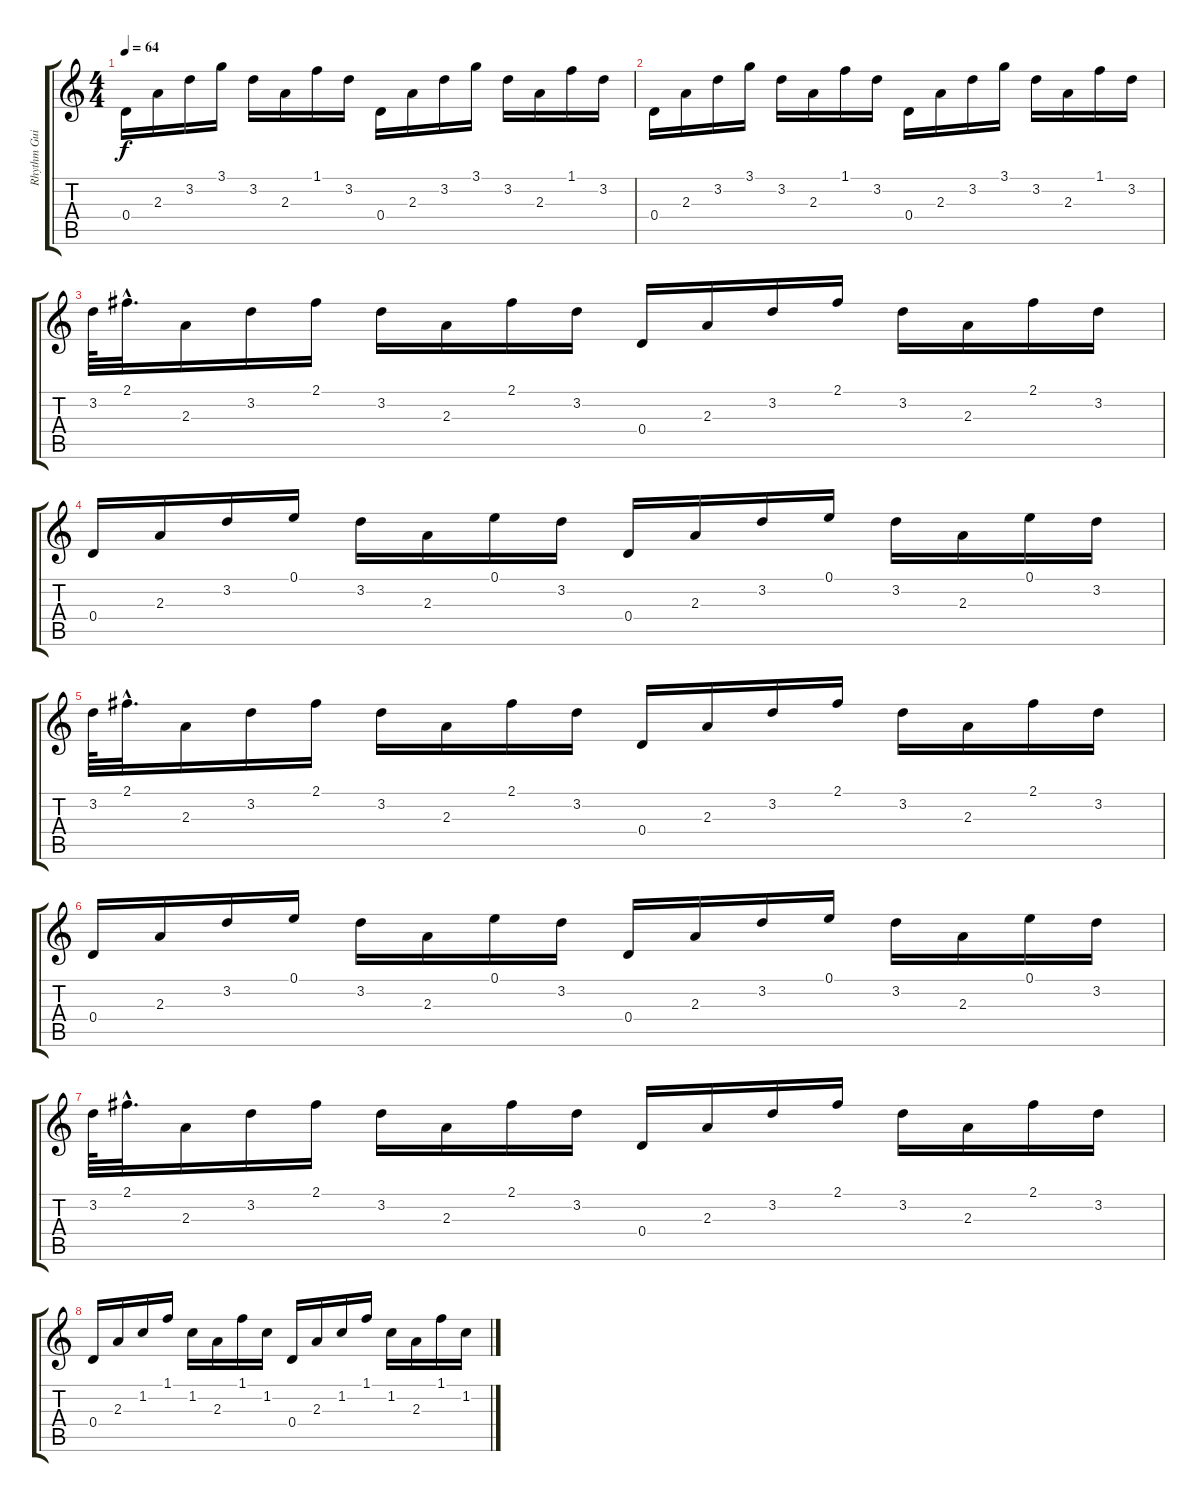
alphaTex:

\track ("Rhythm Guitar" "Rhythm Gui") {instrument acousticguitarsteel}
\staff {score tabs}
\tuning (E4 B3 G3 D3 A2 E2) {hide}
\ts (4 4)
\tempo 64
\clef g2
\ks c
0.4.16{dy f} 2.3.16 3.2.16 3.1.16 3.2.16 2.3.16 1.1.16 3.2.16 0.4.16 2.3.16 3.2.16 3.1.16 3.2.16 2.3.16 1.1.16 3.2.16 |
0.4.16 2.3.16 3.2.16 3.1.16 3.2.16 2.3.16 1.1.16 3.2.16 0.4.16 2.3.16 3.2.16 3.1.16 3.2.16 2.3.16 1.1.16 3.2.16 |
3.2.64 2.1{hac}.32{d} 2.3.16 3.2.16 2.1.16 3.2.16 2.3.16 2.1.16 3.2.16 0.4.16 2.3.16 3.2.16 2.1.16 3.2.16 2.3.16 2.1.16 3.2.16 |
0.4.16 2.3.16 3.2.16 0.1.16 3.2.16 2.3.16 0.1.16 3.2.16 0.4.16 2.3.16 3.2.16 0.1.16 3.2.16 2.3.16 0.1.16 3.2.16 |
3.2.64 2.1{hac}.32{d} 2.3.16 3.2.16 2.1.16 3.2.16 2.3.16 2.1.16 3.2.16 0.4.16 2.3.16 3.2.16 2.1.16 3.2.16 2.3.16 2.1.16 3.2.16 |
0.4.16 2.3.16 3.2.16 0.1.16 3.2.16 2.3.16 0.1.16 3.2.16 0.4.16 2.3.16 3.2.16 0.1.16 3.2.16 2.3.16 0.1.16 3.2.16 |
3.2.64 2.1{hac}.32{d} 2.3.16 3.2.16 2.1.16 3.2.16 2.3.16 2.1.16 3.2.16 0.4.16 2.3.16 3.2.16 2.1.16 3.2.16 2.3.16 2.1.16 3.2.16 |
0.4.16 2.3.16 1.2.16 1.1.16 1.2.16 2.3.16 1.1.16 1.2.16 0.4.16 2.3.16 1.2.16 1.1.16 1.2.16 2.3.16 1.1.16 1.2.16
